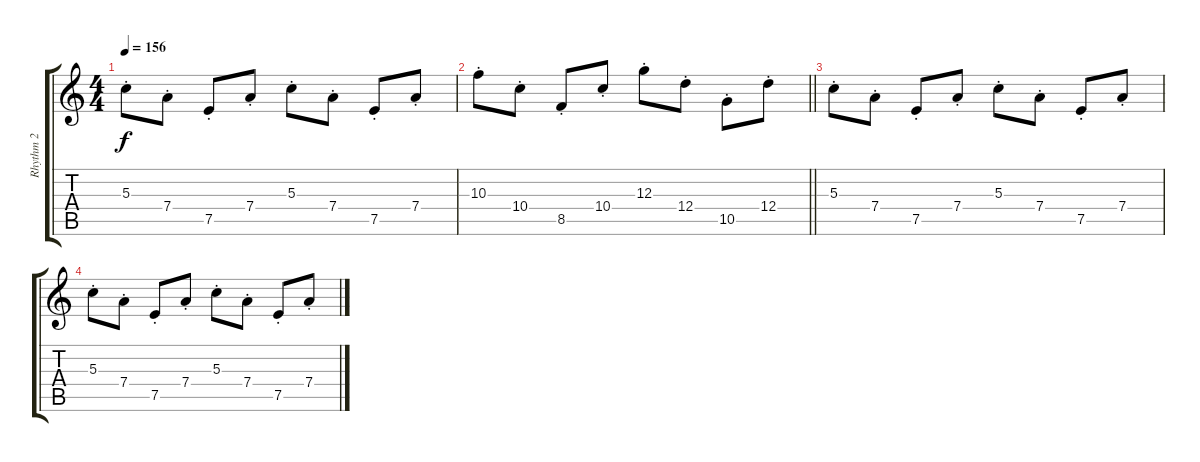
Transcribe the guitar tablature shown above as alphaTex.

\track ("Rhythm 2" "Rhythm 2") {instrument electricguitarmuted}
\staff {score tabs}
\tuning (E4 B3 G3 D3 A2 E2) {hide}
\ts (4 4)
\tempo 156
\clef g2
\ks c
5.3{st}.8{dy f} 7.4{st}.8 7.5{st}.8 7.4{st}.8 5.3{st}.8 7.4{st}.8 7.5{st}.8 7.4{st}.8 |
\barLineRight lightlight
10.3{st}.8 10.4{st}.8 8.5{st}.8 10.4{st}.8 12.3{st}.8 12.4{st}.8 10.5{st}.8 12.4{st}.8 |
\section ("" "")
5.3{st}.8 7.4{st}.8 7.5{st}.8 7.4{st}.8 5.3{st}.8 7.4{st}.8 7.5{st}.8 7.4{st}.8 |
5.3{st}.8 7.4{st}.8 7.5{st}.8 7.4{st}.8 5.3{st}.8 7.4{st}.8 7.5{st}.8 7.4{st}.8
